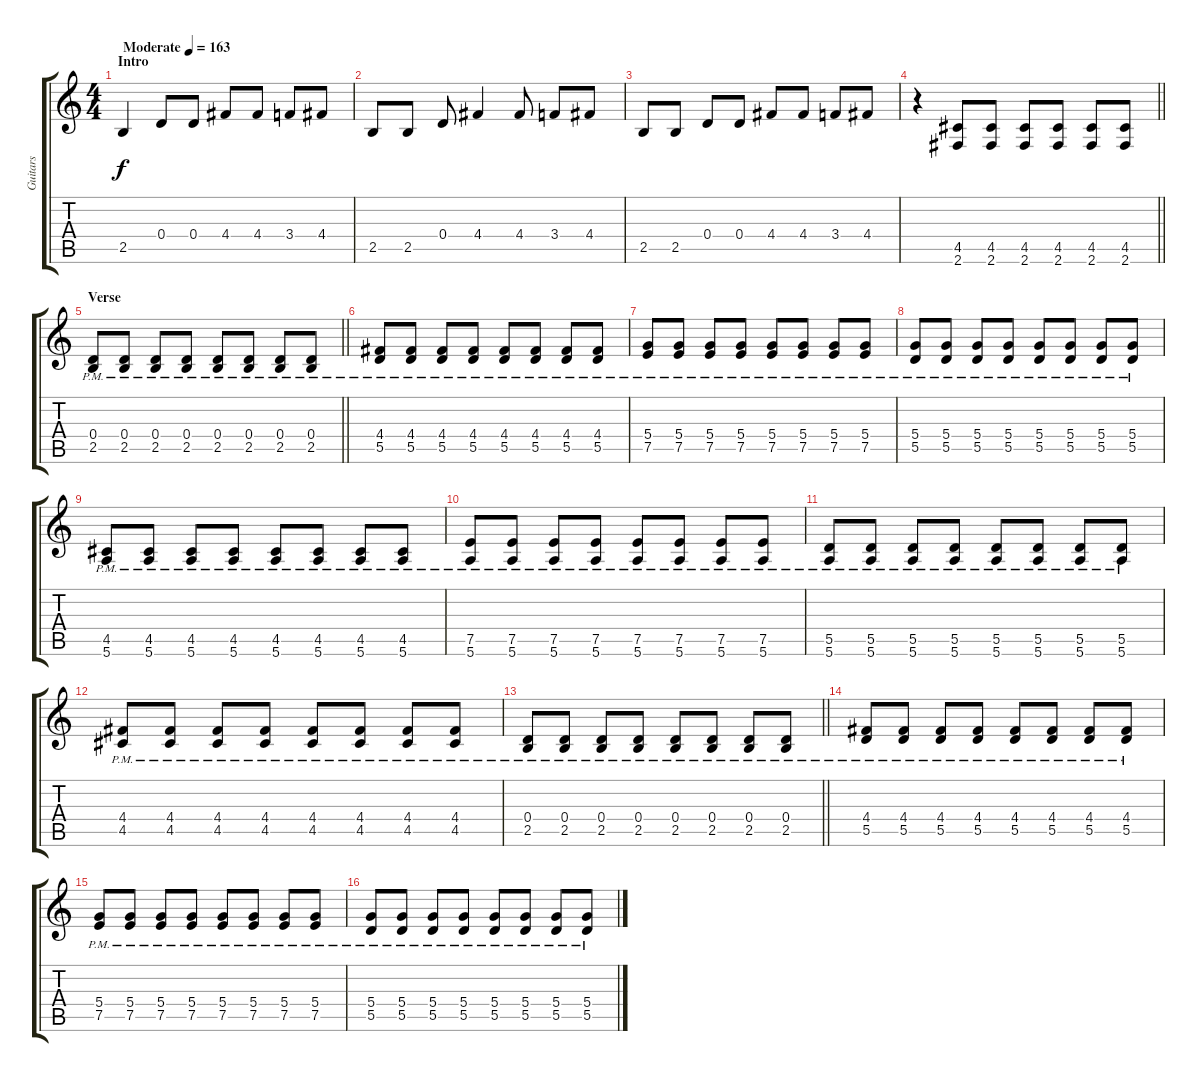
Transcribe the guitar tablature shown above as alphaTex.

\track ("Guitars" "Guitars") {instrument distortionguitar}
\staff {score tabs}
\tuning (E4 B3 G3 D3 A2 E2) {hide}
\ts (4 4)
\section ("" "Intro")
\tempo (163 "Moderate")
\clef g2
\ks c
2.5.4{dy f instrument distortionguitar} 0.4.8 0.4.8 4.4.8 4.4.8 3.4.8 4.4.8 |
2.5.8 2.5.8 0.4.8 4.4.4 4.4.8 3.4.8 4.4.8 |
2.5.8 2.5.8 0.4.8 0.4.8 4.4.8 4.4.8 3.4.8 4.4.8 |
\barLineRight lightlight
r.4 (4.5 2.6).8{volume 13 instrument distortionguitar} (4.5 2.6).8 (4.5 2.6).8 (4.5 2.6).8 (4.5 2.6).8 (4.5 2.6).8 |
\section ("" "Verse")
\barLineRight lightlight
(0.4{pm} 2.5{pm}).8{volume 16 instrument electricguitarmuted} (0.4{pm} 2.5{pm}).8 (0.4{pm} 2.5{pm}).8 (0.4{pm} 2.5{pm}).8 (0.4{pm} 2.5{pm}).8 (0.4{pm} 2.5{pm}).8 (0.4{pm} 2.5{pm}).8 (0.4{pm} 2.5{pm}).8 |
(4.4{pm} 5.5{pm}).8 (4.4{pm} 5.5{pm}).8 (4.4{pm} 5.5{pm}).8 (4.4{pm} 5.5{pm}).8 (4.4{pm} 5.5{pm}).8 (4.4{pm} 5.5{pm}).8 (4.4{pm} 5.5{pm}).8 (4.4{pm} 5.5{pm}).8 |
(5.4{pm} 7.5{pm}).8 (5.4{pm} 7.5{pm}).8 (5.4{pm} 7.5{pm}).8 (5.4{pm} 7.5{pm}).8 (5.4{pm} 7.5{pm}).8 (5.4{pm} 7.5{pm}).8 (5.4{pm} 7.5{pm}).8 (5.4{pm} 7.5{pm}).8 |
(5.4{pm} 5.5{pm}).8 (5.4{pm} 5.5{pm}).8 (5.4{pm} 5.5{pm}).8 (5.4{pm} 5.5{pm}).8 (5.4{pm} 5.5{pm}).8 (5.4{pm} 5.5{pm}).8 (5.4{pm} 5.5{pm}).8 (5.4{pm} 5.5{pm}).8 |
(4.5{pm} 5.6{pm}).8 (4.5{pm} 5.6{pm}).8 (4.5{pm} 5.6{pm}).8 (4.5{pm} 5.6{pm}).8 (4.5{pm} 5.6{pm}).8 (4.5{pm} 5.6{pm}).8 (4.5{pm} 5.6{pm}).8 (4.5{pm} 5.6{pm}).8 |
(7.5{pm} 5.6{pm}).8 (7.5{pm} 5.6{pm}).8 (7.5{pm} 5.6{pm}).8 (7.5{pm} 5.6{pm}).8 (7.5{pm} 5.6{pm}).8 (7.5{pm} 5.6{pm}).8 (7.5{pm} 5.6{pm}).8 (7.5{pm} 5.6{pm}).8 |
(5.5{pm} 5.6{pm}).8 (5.5{pm} 5.6{pm}).8 (5.5{pm} 5.6{pm}).8 (5.5{pm} 5.6{pm}).8 (5.5{pm} 5.6{pm}).8 (5.5{pm} 5.6{pm}).8 (5.5{pm} 5.6{pm}).8 (5.5{pm} 5.6{pm}).8 |
(4.4{pm} 4.5{pm}).8 (4.4{pm} 4.5{pm}).8 (4.4{pm} 4.5{pm}).8 (4.4{pm} 4.5{pm}).8 (4.4{pm} 4.5{pm}).8 (4.4{pm} 4.5{pm}).8 (4.4{pm} 4.5{pm}).8 (4.4{pm} 4.5{pm}).8 |
\barLineRight lightlight
(0.4{pm} 2.5{pm}).8 (0.4{pm} 2.5{pm}).8 (0.4{pm} 2.5{pm}).8 (0.4{pm} 2.5{pm}).8 (0.4{pm} 2.5{pm}).8 (0.4{pm} 2.5{pm}).8 (0.4{pm} 2.5{pm}).8 (0.4{pm} 2.5{pm}).8 |
(4.4{pm} 5.5{pm}).8 (4.4{pm} 5.5{pm}).8 (4.4{pm} 5.5{pm}).8 (4.4{pm} 5.5{pm}).8 (4.4{pm} 5.5{pm}).8 (4.4{pm} 5.5{pm}).8 (4.4{pm} 5.5{pm}).8 (4.4{pm} 5.5{pm}).8 |
(5.4{pm} 7.5{pm}).8 (5.4{pm} 7.5{pm}).8 (5.4{pm} 7.5{pm}).8 (5.4{pm} 7.5{pm}).8 (5.4{pm} 7.5{pm}).8 (5.4{pm} 7.5{pm}).8 (5.4{pm} 7.5{pm}).8 (5.4{pm} 7.5{pm}).8 |
(5.4{pm} 5.5{pm}).8 (5.4{pm} 5.5{pm}).8 (5.4{pm} 5.5{pm}).8 (5.4{pm} 5.5{pm}).8 (5.4{pm} 5.5{pm}).8 (5.4{pm} 5.5{pm}).8 (5.4{pm} 5.5{pm}).8 (5.4{pm} 5.5{pm}).8
